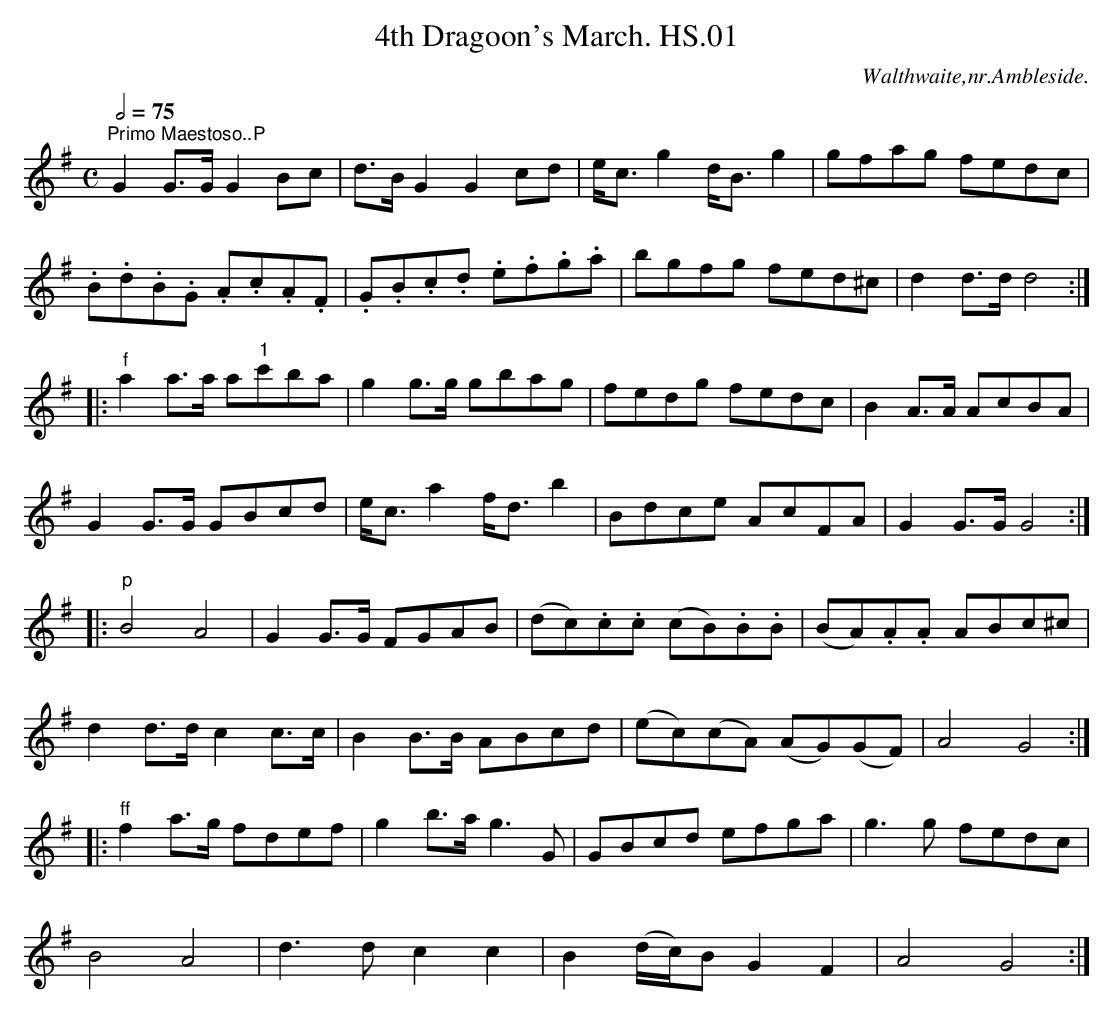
X:1
T:4th Dragoon's March. HS.01
L:1/8
M:C
O:Walthwaite,nr.Ambleside.
Q:1/2=75
K:G
"^Primo Maestoso..P"
G2G>GG2Bc|d>BG2G2cd|e<c g2d<Bg2|gfag fedc|!
.B.d.B.G .A.c.A.F|.G.B.c.d .e.f.g.a|bgfg fed^c|d2d>dd4:|!
|:"^f"a2a>a a"^1"c'ba|g2g>g gbag|fedg fedc|B2A>A AcBA|!
G2G>G GBcd|e<ca2f<db2|Bdce AcFA|G2G>GG4:|!
|:"^p"B4A4|G2G>G FGAB|(dc).c.c (cB).B.B|(BA).A.A ABc^c|!
d2d>d c2c>c|B2B>B ABcd|(ec)(cA) (AG)(GF)|A4G4:|!
|:"^ff"f2a>g fdef|g2b>ag3G|GBcd efga|g3g fedc|!
B4A4|d3dc2c2|B2(d/c/)B G2F2|A4G4:|
